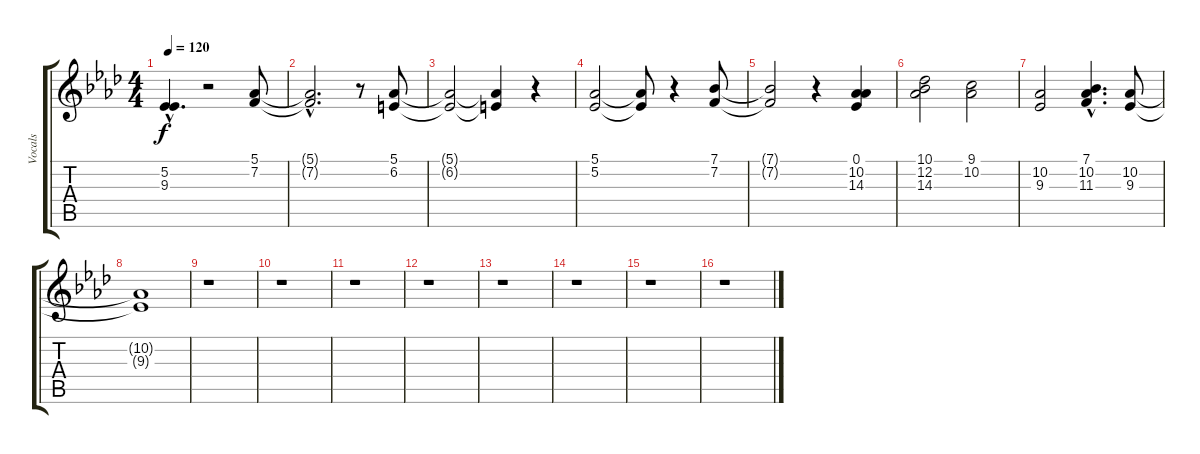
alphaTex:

\track ("Vocals" "Vocals") {instrument pad4choir}
\staff {score tabs}
\tuning (Eb4 Bb3 Gb3 Db3 Ab2 Eb2) {hide}
\ts (4 4)
\tempo 120
\clef g2
\ks ab
(5.2{hac t} 9.3{hac t}).4{d dy f} r.2 (5.1 7.2).8 |
(5.1{hac t} 7.2{hac t}).2{d} r.8 (5.1 6.2).8 |
(5.1{t} 6.2{t}).2 (5.1{t} 6.2{t}).4 r.4 |
(5.1 5.2).2 (5.1{t} 5.2{t}).8 r.4 (7.1 7.2).8 |
(7.1{t} 7.2{t}).2 r.4 (0.1 10.2 14.3).4 |
(10.1 12.2 14.3).2 (9.1 10.2).2 |
(10.2 9.3).2 (7.1{hac} 10.2{hac} 11.3{hac}).4{d} (10.2 9.3).8 |
(10.2{t} 9.3{t}).1 |
r.1 |
r.1 |
r.1 |
r.1 |
r.1 |
r.1 |
r.1 |
r.1
